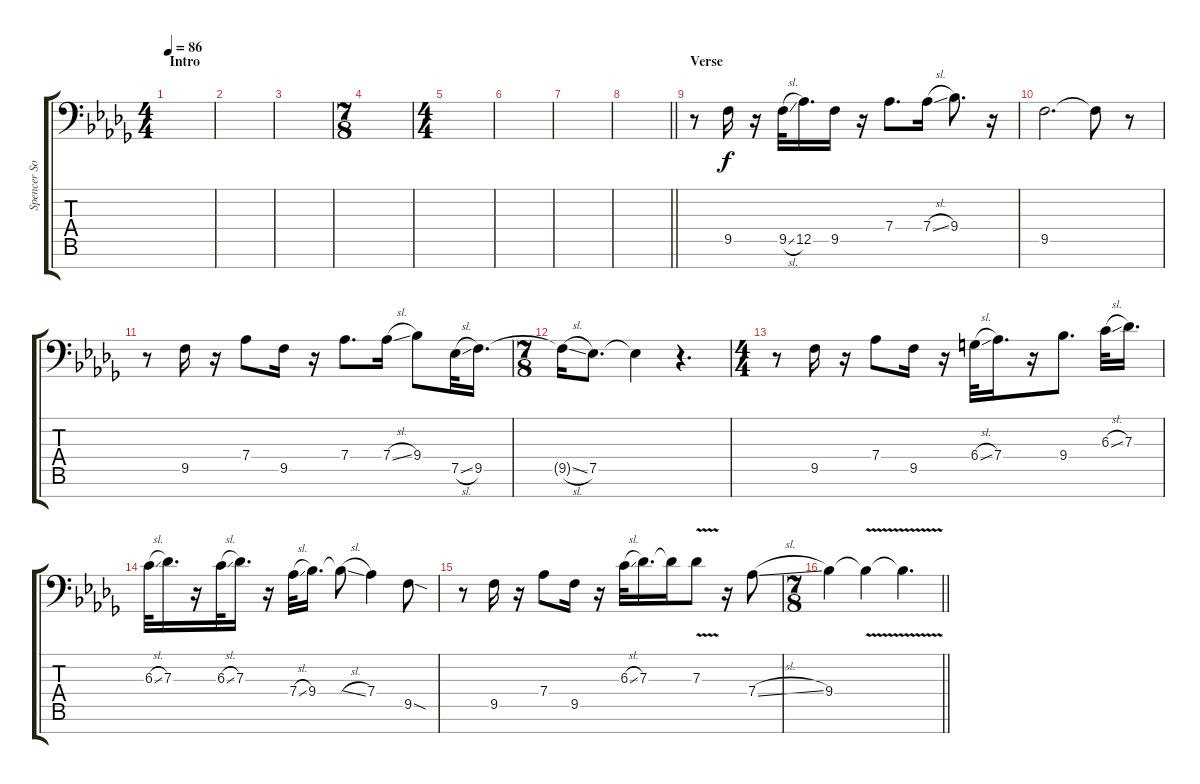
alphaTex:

\track ("Spencer Sotelo - Vocals" "Spencer So") {instrument flute}
\staff {score tabs}
\tuning (Eb4 Bb3 Gb3 Db3 Ab2 Eb2 Ab1) {hide}
\ts (4 4)
\section ("" "Intro")
\tempo 86
\clef f4
\ks bbminor
|
|
|
\ts (7 8)
|
\ts (4 4)
|
|
|
\barLineRight lightlight
|
\section ("" "Verse")
r.8 9.5.16 r.16 9.5{sl}.32 12.5.16{d} 9.5.16 r.16 7.4.8{d} 7.4{sl}.16 9.4.8{d} r.16 |
9.5.2{d volume 8} 9.5{t}.8 r.8 |
r.8{volume 16} 9.5.16 r.16 7.4.8 9.5.16 r.16 7.4.8{d} 7.4{sl}.16 9.4.8 7.5{sl}.32 9.5.16{d} |
\ts (7 8)
9.5{sl t}.16 7.5.8{d} 7.5{t}.4 r.4{d} |
\ts (4 4)
r.8 9.5.16 r.16 7.4.8 9.5.16 r.16 6.4{sl}.32 7.4.16{d} r.16 9.4.8{d} 6.3{sl}.32 7.3.16{d} |
6.3{sl}.32 7.3.16{d} r.16 6.3{sl}.32 7.3.16{d} r.16 7.4{sl}.32 9.4.16{d} 9.4{sl t}.8 7.4.4 9.5{sod}.8 |
r.8 9.5.16 r.16 7.4.8 9.5.16 r.16 6.3{sl}.32 7.3.16{d} 7.3{t}.16 7.3{v}.8 r.16 7.4{sl}.8 |
\ts (7 8)
\barLineRight lightlight
9.4.4{volume 8} 9.4{v t}.4 9.4{t}.4{d}
